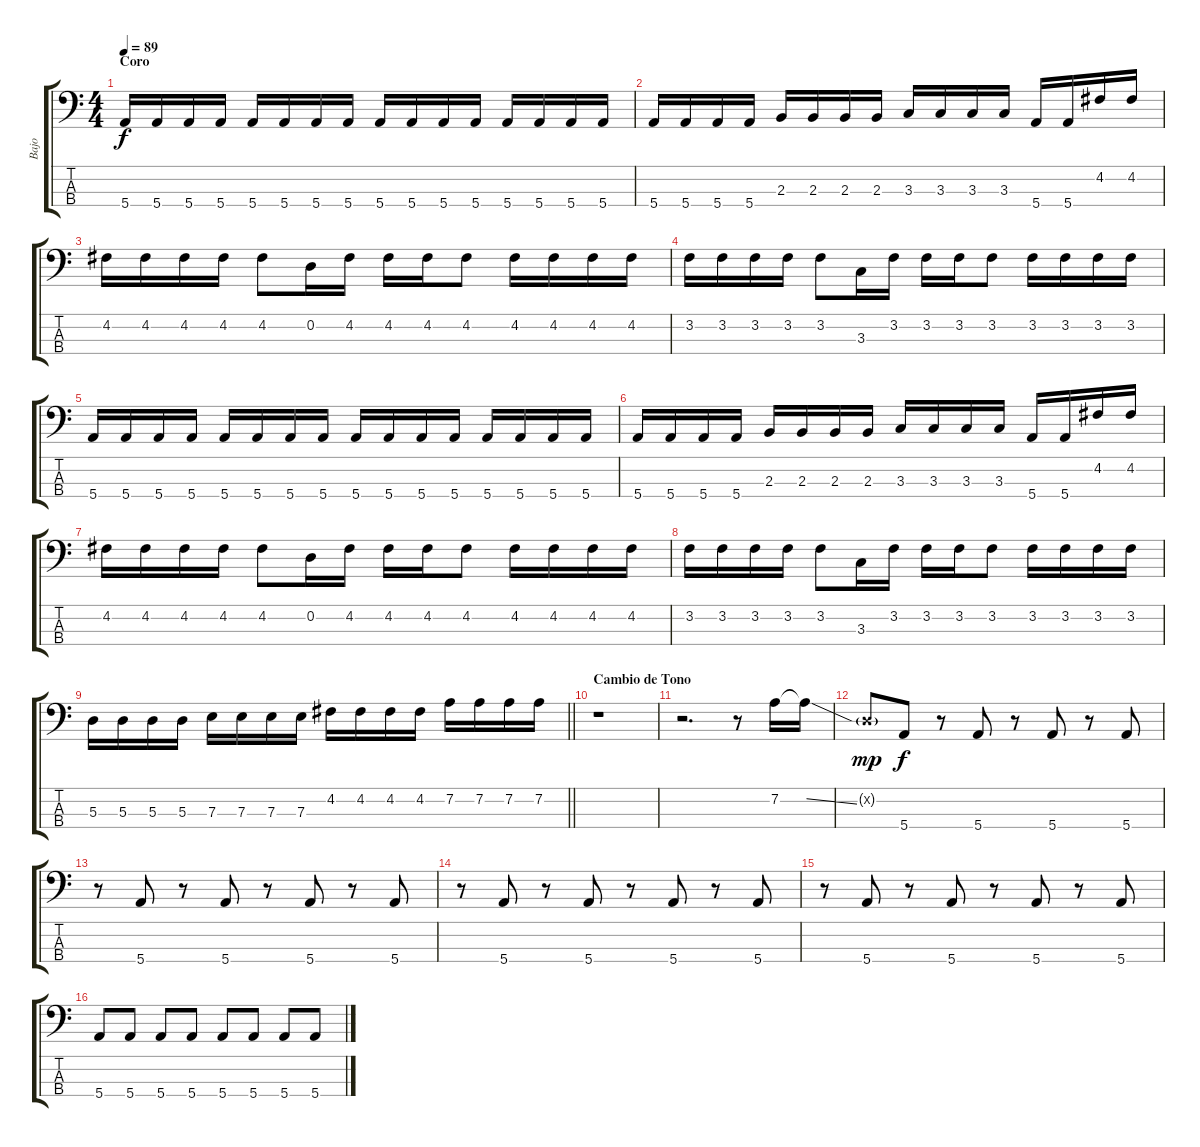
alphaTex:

\track ("Bajo" "Bajo") {instrument electricbassfinger}
\staff {score tabs}
\tuning (G2 D2 A1 E1) {hide}
\ts (4 4)
\section ("" "Coro")
\tempo 89
\clef f4
\ks c
5.4.16{dy f} 5.4.16 5.4.16 5.4.16 5.4.16 5.4.16 5.4.16 5.4.16 5.4.16 5.4.16 5.4.16 5.4.16 5.4.16 5.4.16 5.4.16 5.4.16 |
5.4.16 5.4.16 5.4.16 5.4.16 2.3.16 2.3.16 2.3.16 2.3.16 3.3.16 3.3.16 3.3.16 3.3.16 5.4.16 5.4.16 4.2.16 4.2.16 |
4.2.16 4.2.16 4.2.16 4.2.16 4.2.8 0.2.16 4.2.16 4.2.16 4.2.16 4.2.8 4.2.16 4.2.16 4.2.16 4.2.16 |
3.2.16 3.2.16 3.2.16 3.2.16 3.2.8 3.3.16 3.2.16 3.2.16 3.2.16 3.2.8 3.2.16 3.2.16 3.2.16 3.2.16 |
5.4.16 5.4.16 5.4.16 5.4.16 5.4.16 5.4.16 5.4.16 5.4.16 5.4.16 5.4.16 5.4.16 5.4.16 5.4.16 5.4.16 5.4.16 5.4.16 |
5.4.16 5.4.16 5.4.16 5.4.16 2.3.16 2.3.16 2.3.16 2.3.16 3.3.16 3.3.16 3.3.16 3.3.16 5.4.16 5.4.16 4.2.16 4.2.16 |
4.2.16 4.2.16 4.2.16 4.2.16 4.2.8 0.2.16 4.2.16 4.2.16 4.2.16 4.2.8 4.2.16 4.2.16 4.2.16 4.2.16 |
3.2.16 3.2.16 3.2.16 3.2.16 3.2.8 3.3.16 3.2.16 3.2.16 3.2.16 3.2.8 3.2.16 3.2.16 3.2.16 3.2.16 |
\barLineRight lightlight
5.3.16 5.3.16 5.3.16 5.3.16 7.3.16 7.3.16 7.3.16 7.3.16 4.2.16 4.2.16 4.2.16 4.2.16 7.2.16 7.2.16 7.2.16 7.2.16 |
\section ("" "Cambio de Tono")
r.1 |
r.2{d} r.8 7.2.16 7.2{ss t}.16 |
0.2{g x}.8{dy mp} 5.4.8{dy f} r.8 5.4.8 r.8 5.4.8 r.8 5.4.8 |
r.8 5.4.8 r.8 5.4.8 r.8 5.4.8 r.8 5.4.8 |
r.8 5.4.8 r.8 5.4.8 r.8 5.4.8 r.8 5.4.8 |
r.8 5.4.8 r.8 5.4.8 r.8 5.4.8 r.8 5.4.8 |
5.4.8 5.4.8 5.4.8 5.4.8 5.4.8 5.4.8 5.4.8 5.4.8
